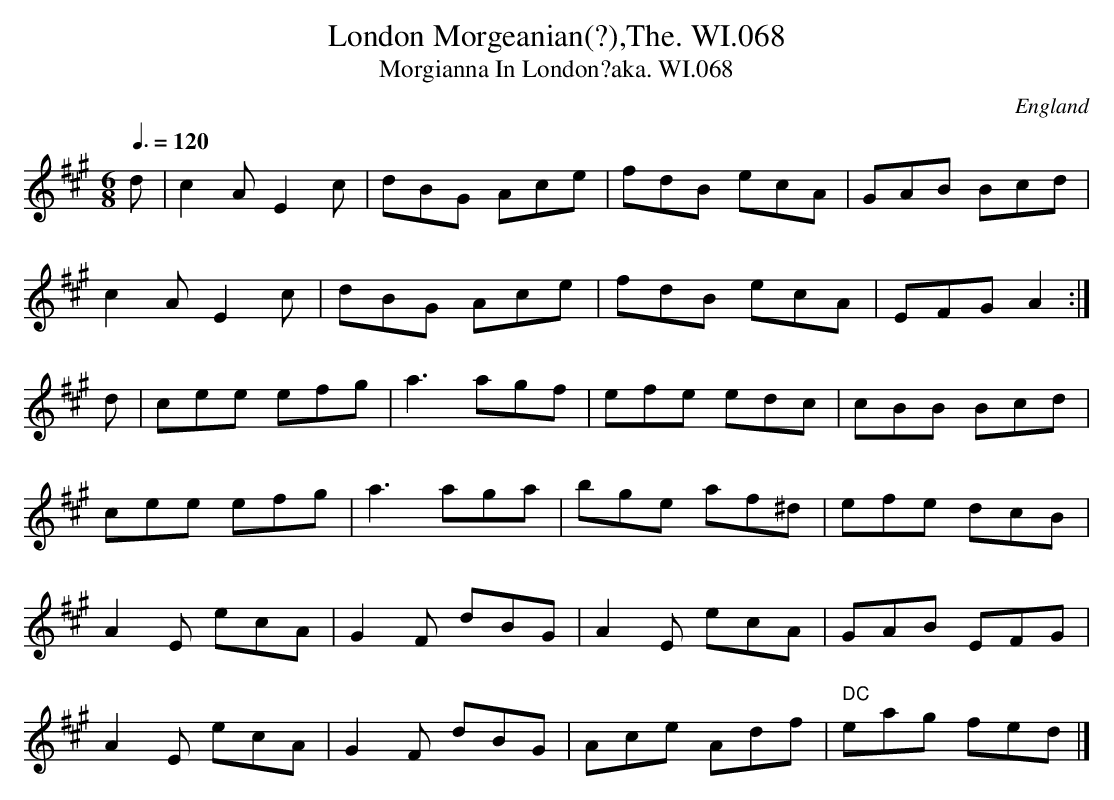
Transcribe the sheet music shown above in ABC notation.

X:1
T:London Morgeanian(?),The. WI.068
T:Morgianna In London?aka. WI.068
L:1/8
M:6/8
O:England
Q:3/8=120
K:A
d|c2A E2c|dBG Ace|fdB ecA|GAB Bcd|!
c2A E2c|dBG Ace|fdB ecA|EFG A2:|!
d|cee efg|a3 agf|efe edc|cBB Bcd|!
cee efg|a3 aga|bge af^d|efe dcB|!
A2E ecA|G2F dBG|A2E ecA|GAB EFG|!
A2E ecA|G2F dBG|Ace Adf|" DC"eag fed|]
